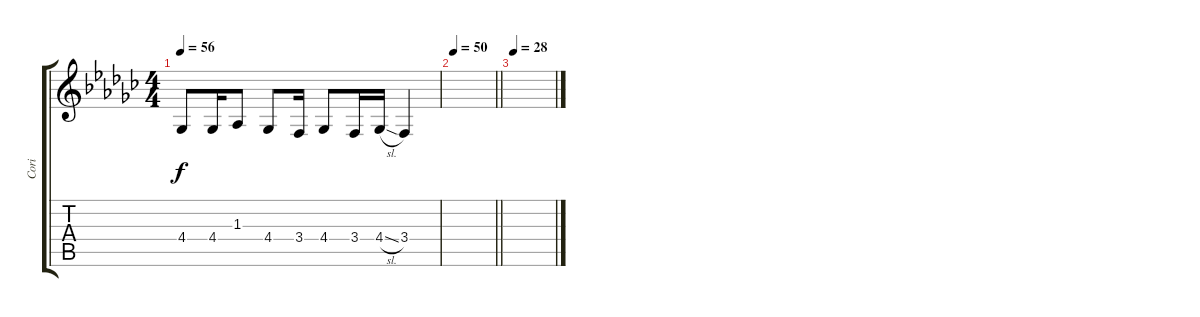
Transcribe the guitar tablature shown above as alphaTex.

\track ("Cori" "Cori") {instrument clarinet}
\staff {score tabs}
\tuning (E4 B3 G3 D3 A2 E2) {hide}
\ts (4 4)
\tempo 56
\clef g2
\ks ebminor
4.4.8{dy f} 4.4.16 1.3.8 4.4.8 3.4.16 4.4.8 3.4.16 4.4{sl}.16 3.4.4 |
\tempo 50
\barLineRight lightlight
|
\tempo 28
